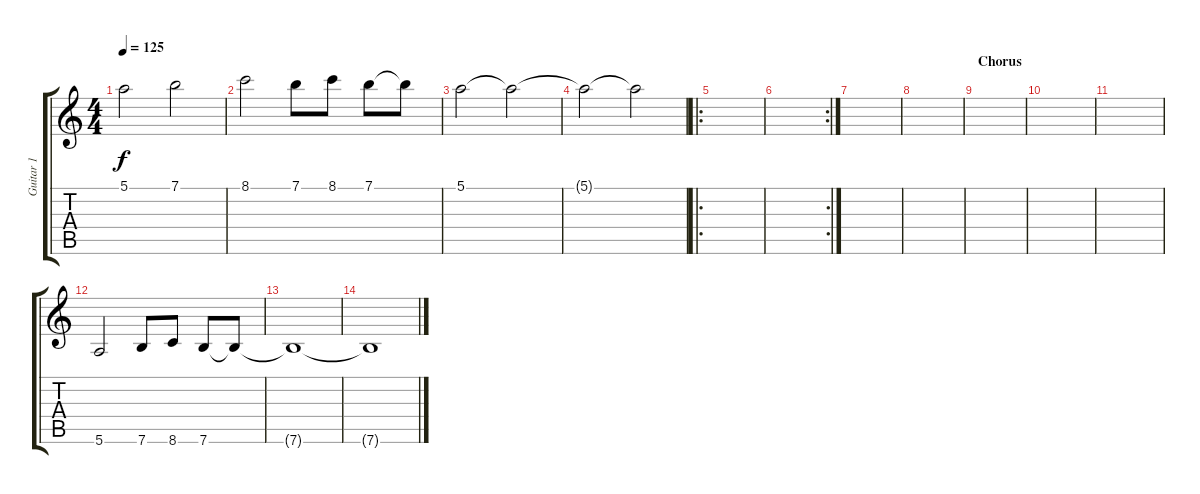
\track ("Guitar 1" "Guitar 1") {instrument distortionguitar}
\staff {score tabs}
\tuning (E4 B3 G3 D3 A2 E2) {hide}
\ts (4 4)
\tempo 125
\clef g2
\ks c
5.1.2{dy f volume 10} 7.1.2 |
8.1.2 7.1.8 8.1.8 7.1.8 7.1{t}.8 |
5.1.2 5.1{t}.2 |
5.1{t}.2 5.1{t}.2 |
\ro
|
\rc 2
|
|
|
\section ("" "Chorus")
|
|
|
5.6.2 7.6.8 8.6.8 7.6.8 7.6{t}.8 |
7.6{t}.1 |
7.6{t}.1
